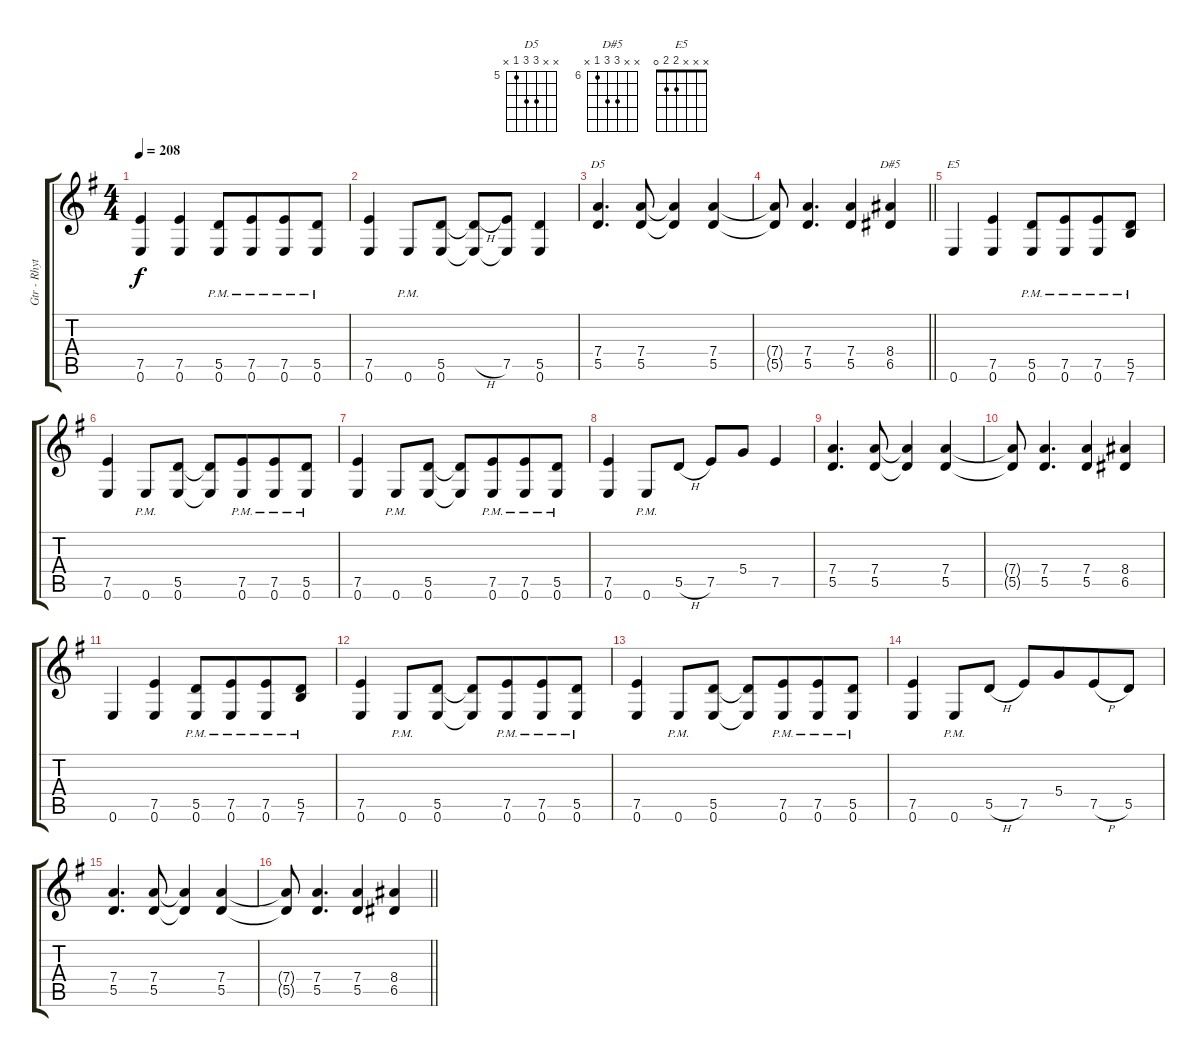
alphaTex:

\track ("Gtr - Rhythm 1" "Gtr - Rhyt") {instrument overdrivenguitar}
\staff {score tabs}
\tuning (E4 B3 G3 D3 A2 E2) {hide}
\chord ("D5" x x 7 7 5 x) {firstfret 5}
\chord ("D#5" x x 8 8 6 x) {firstfret 6}
\chord ("E5" x x x 2 2 0)
\ts (4 4)
\tempo 208
\clef g2
\ks eminor
(7.5 0.6).4{dy f} (7.5 0.6).4 (5.5{pm} 0.6{pm}).8 (7.5{pm} 0.6{pm}).8{beam merge} (7.5{pm} 0.6{pm}).8 (5.5{pm} 0.6{pm}).8 |
(7.5 0.6).4 0.6{pm}.8 (5.5 0.6).8 (5.5{h t} 0.6{t}).8 (7.5 0.6{t}).8{beam merge} (5.5 0.6).4 |
(7.4 5.5).4{d ch "D5"} (7.4 5.5).8 (7.4{t} 5.5{t}).4 (7.4 5.5).4 |
\barLineRight lightlight
(7.4{t} 5.5{t}).8 (7.4 5.5).4{d} (7.4 5.5).4 (8.4 6.5).4{ch "D#5"} |
0.6.4{ch "E5"} (7.5 0.6).4 (5.5{pm} 0.6{pm}).8 (7.5{pm} 0.6{pm}).8{beam merge} (7.5{pm} 0.6{pm}).8 (5.5{pm} 7.6{pm}).8 |
(7.5 0.6).4 0.6{pm}.8 (5.5 0.6).8 (5.5{t} 0.6{t}).8 (7.5{pm} 0.6{pm}).8{beam merge} (7.5{pm} 0.6{pm}).8 (5.5{pm} 0.6{pm}).8 |
(7.5 0.6).4 0.6{pm}.8 (5.5 0.6).8 (5.5{t} 0.6{t}).8 (7.5{pm} 0.6{pm}).8{beam merge} (7.5{pm} 0.6{pm}).8 (5.5{pm} 0.6{pm}).8 |
(7.5 0.6).4 0.6{pm}.8 5.5{h}.8 7.5.8 5.4.8{beam merge} 7.5.4 |
(7.4 5.5).4{d} (7.4 5.5).8 (7.4{t} 5.5{t}).4 (7.4 5.5).4 |
(7.4{t} 5.5{t}).8 (7.4 5.5).4{d} (7.4 5.5).4 (8.4 6.5).4 |
0.6.4 (7.5 0.6).4 (5.5{pm} 0.6{pm}).8 (7.5{pm} 0.6{pm}).8{beam merge} (7.5{pm} 0.6{pm}).8 (5.5{pm} 7.6{pm}).8 |
(7.5 0.6).4 0.6{pm}.8 (5.5 0.6).8 (5.5{t} 0.6{t}).8 (7.5{pm} 0.6{pm}).8{beam merge} (7.5{pm} 0.6{pm}).8 (5.5{pm} 0.6{pm}).8 |
(7.5 0.6).4 0.6{pm}.8 (5.5 0.6).8 (5.5{t} 0.6{t}).8 (7.5{pm} 0.6{pm}).8{beam merge} (7.5{pm} 0.6{pm}).8 (5.5{pm} 0.6{pm}).8 |
(7.5 0.6).4 0.6{pm}.8 5.5{h}.8 7.5.8 5.4.8{beam merge} 7.5{h}.8 5.5.8 |
(7.4 5.5).4{d} (7.4 5.5).8 (7.4{t} 5.5{t}).4 (7.4 5.5).4 |
\barLineRight lightlight
(7.4{t} 5.5{t}).8 (7.4 5.5).4{d} (7.4 5.5).4 (8.4 6.5).4
